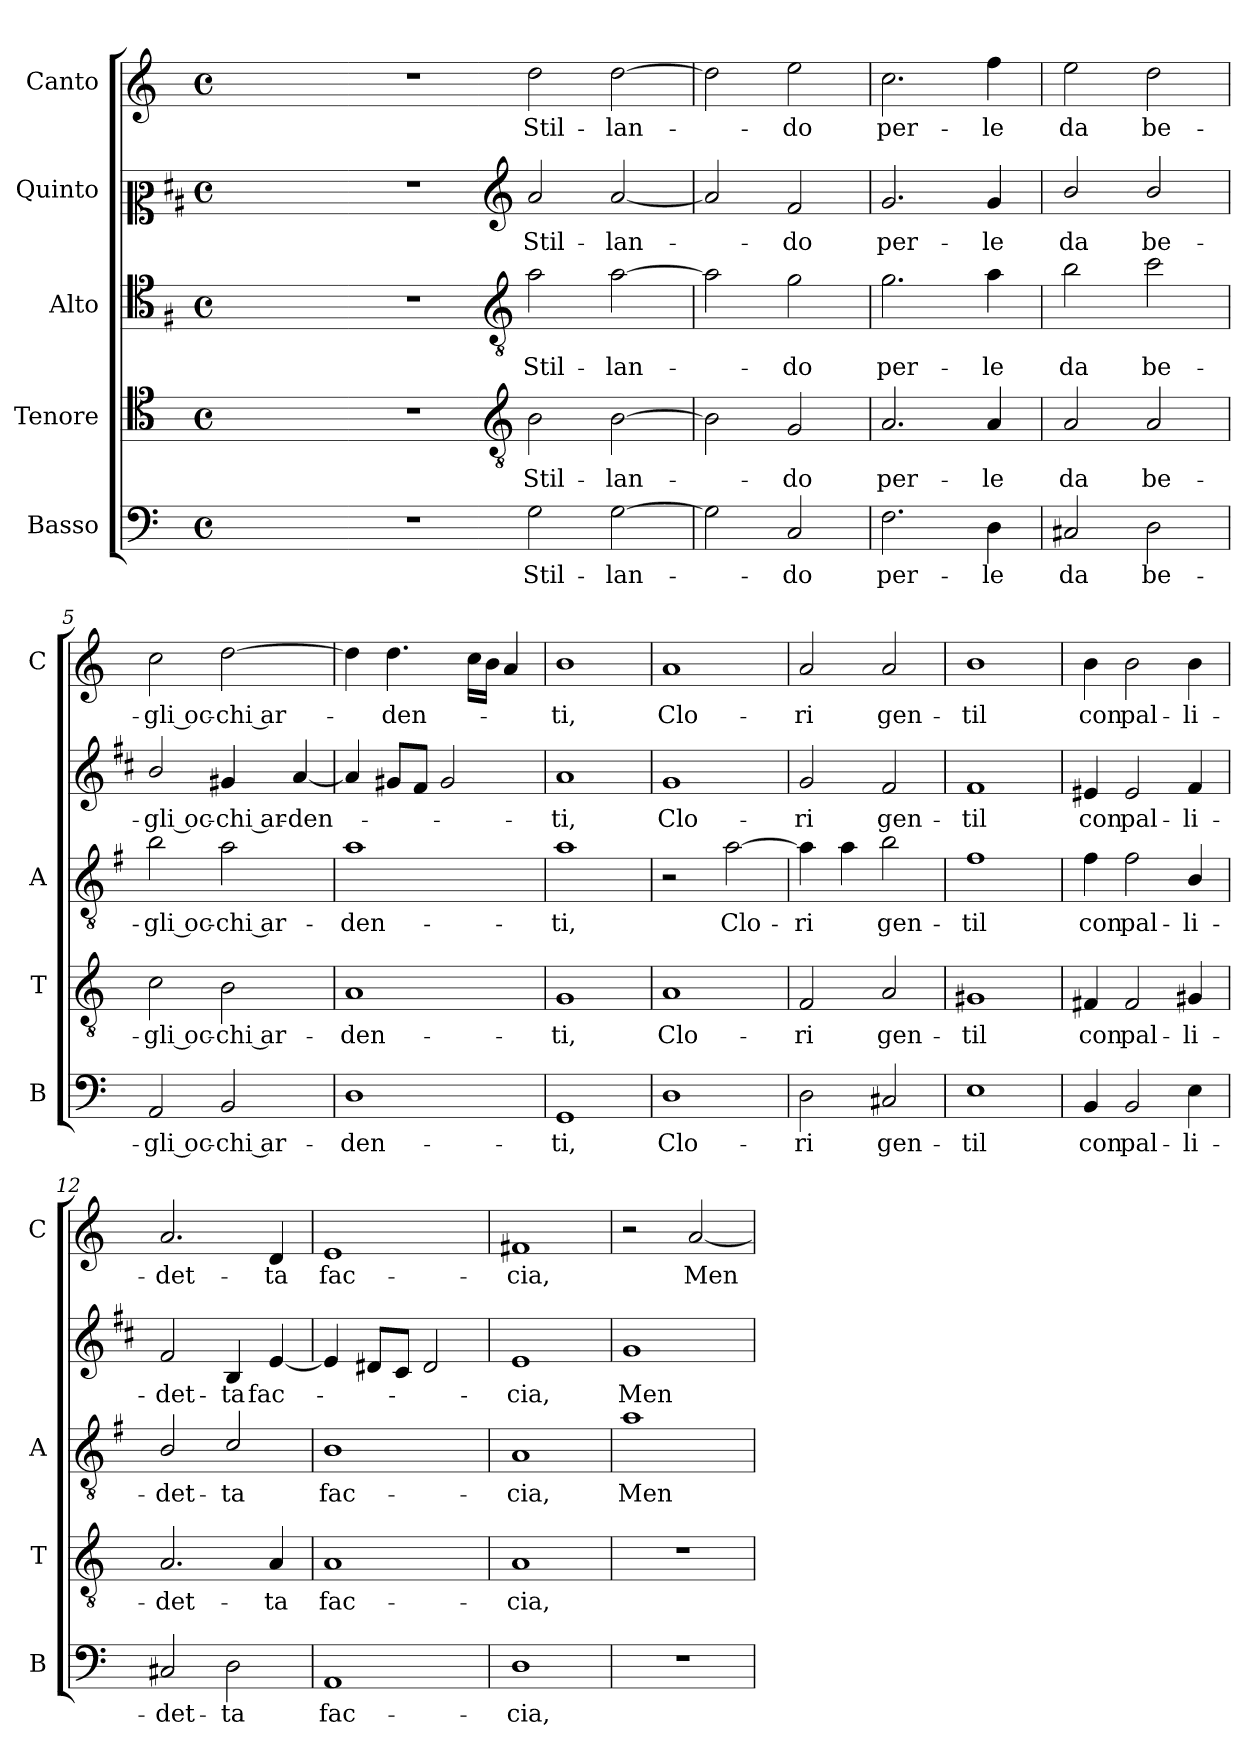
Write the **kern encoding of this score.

**kern	**text	**kern	**text	**kern	**text	**kern	**text	**kern	**text
*part5	*part5	*part4	*part4	*part3	*part3	*part2	*part2	*part1	*part1
*staff5	*staff5	*staff4	*staff4	*staff3	*staff3	*staff2	*staff2	*staff1	*staff1
*I"Basso	*	*I"Tenore	*	*I"Alto	*	*I"Quinto	*	*I"Canto	*
*I'B	*	*I'T	*	*I'A	*	*	*	*I'C	*
*clefF4	*	*clefC4	*	*clefC4	*	*clefC2	*	*clefG2	*
*	*	*	*	*ITrd4c7	*	*ITrd1c2	*	*	*
*k[]	*	*k[]	*	*k[]	*	*k[]	*	*k[]	*
*C:	*	*C:	*	*C:	*	*C:	*	*C:	*
*M4/4	*	*M4/4	*	*M4/4	*	*M4/4	*	*M4/4	*
*met(c)	*	*met(c)	*	*met(c)	*	*met(c)	*	*met(c)	*
=	=	=	=	=	=	=	=	=	=
1ryy	.	1ryy	.	1ryy	.	1ryy	.	1ryy	.
=1X-	=1X-	=1X-	=1X-	=1X-	=1X-	=1X-	=1X-	=1X-	=1X-
1r	.	1r	.	1r	.	1r	.	1r	.
=1-	=1-	=1-	=1-	=1-	=1-	=1-	=1-	=1-	=1-
*	*	*clefGv2	*	*clefGv2	*	*clefG2	*	*	*
!	!LO:LY:b	!	!LO:LY:b	!	!LO:LY:b	!	!LO:LY:b	!	!LO:LY:b
2G\	Stil-	2B\	Stil-	2d\	Stil-	2g/	Stil-	2dd\	Stil-
!	!LO:LY:b	!	!LO:LY:b	!	!LO:LY:b	!	!LO:LY:b	!	!LO:LY:b
[2G\	-lan-	[2B\	-lan-	[2d\	-lan-	[2g/	-lan-	[2dd\	-lan-
=2	=2	=2	=2	=2	=2	=2	=2	=2	=2
2G\]	.	2B\]	.	2d\]	.	2g/]	.	2dd\]	.
!	!LO:LY:b	!	!LO:LY:b	!	!LO:LY:b	!	!LO:LY:b	!	!LO:LY:b
2C/	-do	2G/	-do	2c\	-do	2e/	-do	2ee\	-do
=3	=3	=3	=3	=3	=3	=3	=3	=3	=3
!	!LO:LY:b	!	!LO:LY:b	!	!LO:LY:b	!	!LO:LY:b	!	!LO:LY:b
2.F\	per-	2.A/	per-	2.c\	per-	2.f/	per-	2.cc\	per-
!	!LO:LY:b	!	!LO:LY:b	!	!LO:LY:b	!	!LO:LY:b	!	!LO:LY:b
4D\	-le	4A/	-le	4d\	-le	4f/	-le	4ff\	-le
=4	=4	=4	=4	=4	=4	=4	=4	=4	=4
!	!LO:LY:b	!	!LO:LY:b	!	!LO:LY:b	!	!LO:LY:b	!	!LO:LY:b
2C#X/	da	2A/	da	2e\	da	2a/	da	2ee\	da
!	!LO:LY:b	!	!LO:LY:b	!	!LO:LY:b	!	!LO:LY:b	!	!LO:LY:b
2D\	be-	2A/	be-	2f\	be-	2a/	be-	2dd\	be-
=5	=5	=5	=5	=5	=5	=5	=5	=5	=5
!	!LO:LY:b	!	!LO:LY:b	!	!LO:LY:b	!	!LO:LY:b	!	!LO:LY:b
2AA/	-gli oc-	2c\	-gli oc-	2e\	-gli oc-	2a/	-gli oc-	2cc\	-gli oc-
!	!LO:LY:b	!	!LO:LY:b	!	!LO:LY:b	!	!LO:LY:b	!	!LO:LY:b
2BB/	-chi ar-	2B\	-chi ar-	2d\	-chi ar-	4f#X/	-chi ar-	[2dd\	-chi ar-
!	!	!	!	!	!	!	!LO:LY:b	!	!
.	.	.	.	.	.	[4g/	-den-	.	.
=6	=6	=6	=6	=6	=6	=6	=6	=6	=6
!	!LO:LY:b	!	!LO:LY:b	!	!LO:LY:b	!	!	!	!
1D	-den-	1A	-den-	1d	-den-	4g/]	.	4dd\]	.
!	!	!	!	!	!	!	!	!	!LO:LY:b
.	.	.	.	.	.	8f#X/L	.	4.dd\	-den-
.	.	.	.	.	.	8e/J	.	.	.
.	.	.	.	.	.	2f#/	.	.	.
.	.	.	.	.	.	.	.	16cc\LL	.
.	.	.	.	.	.	.	.	16b\JJ	.
.	.	.	.	.	.	.	.	4a/	.
=7	=7	=7	=7	=7	=7	=7	=7	=7	=7
!	!LO:LY:b	!	!LO:LY:b	!	!LO:LY:b	!	!LO:LY:b	!	!LO:LY:b
1GG	-ti,	1G	-ti,	1d	-ti,	1g	-ti,	1b	-ti,
!!LO:LB:g=z
=8	=8	=8	=8	=8	=8	=8	=8	=8	=8
!	!LO:LY:b	!	!LO:LY:b	!	!	!	!LO:LY:b	!	!LO:LY:b
1D	Clo-	1A	Clo-	2r	.	1f	Clo-	1a	Clo-
!	!	!	!	!	!LO:LY:b	!	!	!	!
.	.	.	.	[2d\	Clo-	.	.	.	.
=9	=9	=9	=9	=9	=9	=9	=9	=9	=9
!	!LO:LY:b	!	!LO:LY:b	!	!LO:LY:b	!	!LO:LY:b	!	!LO:LY:b
2D\	-ri	2F/	-ri	4d\]	-ri	2f/	-ri	2a/	-ri
.	.	.	.	4d\	.	.	.	.	.
!	!LO:LY:b	!	!LO:LY:b	!	!LO:LY:b	!	!LO:LY:b	!	!LO:LY:b
2C#X/	gen-	2A/	gen-	2e\	gen-	2e/	gen-	2a/	gen-
=10	=10	=10	=10	=10	=10	=10	=10	=10	=10
!	!LO:LY:b	!	!LO:LY:b	!	!LO:LY:b	!	!LO:LY:b	!	!LO:LY:b
1E	-til	1G#X	-til	1B	-til	1e	-til	1b	-til
=11	=11	=11	=11	=11	=11	=11	=11	=11	=11
!	!LO:LY:b	!	!LO:LY:b	!	!LO:LY:b	!	!LO:LY:b	!	!LO:LY:b
4BB/	con	4F#X/	con	4B\	con	4d#X/	con	4b\	con
!	!LO:LY:b	!	!LO:LY:b	!	!LO:LY:b	!	!LO:LY:b	!	!LO:LY:b
2BB/	pal-	2F#/	pal-	2B\	pal-	2d#/	pal-	2b\	pal-
!	!LO:LY:b	!	!LO:LY:b	!	!LO:LY:b	!	!LO:LY:b	!	!LO:LY:b
4E\	-li-	4G#X/	-li-	4E/	-li-	4e/	-li-	4b\	-li-
=12	=12	=12	=12	=12	=12	=12	=12	=12	=12
!	!LO:LY:b	!	!LO:LY:b	!	!LO:LY:b	!	!LO:LY:b	!	!LO:LY:b
2C#X/	-det-	2.A/	-det-	2E/	-det-	2e/	-det-	2.a/	-det-
!	!LO:LY:b	!	!	!	!LO:LY:b	!	!LO:LY:b	!	!
2D\	-ta	.	.	2F/	-ta	4A/	-ta	.	.
!	!	!	!LO:LY:b	!	!	!	!LO:LY:b	!	!LO:LY:b
.	.	4A/	-ta	.	.	[4d/	fac-	4d/	-ta
=13	=13	=13	=13	=13	=13	=13	=13	=13	=13
!	!LO:LY:b	!	!LO:LY:b	!	!LO:LY:b	!	!	!	!LO:LY:b
1AA	fac-	1A	fac-	1E	fac-	4d/]	.	1e	fac-
.	.	.	.	.	.	8c#X/L	.	.	.
.	.	.	.	.	.	8B/J	.	.	.
.	.	.	.	.	.	2c#/	.	.	.
=14	=14	=14	=14	=14	=14	=14	=14	=14	=14
!	!LO:LY:b	!	!LO:LY:b	!	!LO:LY:b	!	!LO:LY:b	!	!LO:LY:b
1D	-cia,	1A	-cia,	1D	-cia,	1d	-cia,	1f#X	-cia,
=15	=15	=15	=15	=15	=15	=15	=15	=15	=15
!	!	!	!	!	!LO:LY:b	!	!LO:LY:b	!	!
1r	.	1r	.	1d	Men-	1f	Men-	2r	.
!	!	!	!	!	!	!	!	!	!LO:LY:b
.	.	.	.	.	.	.	.	[2a/	Men-
=	=	=	=	=	=	=	=	=	=
*-	*-	*-	*-	*-	*-	*-	*-	*-	*-
